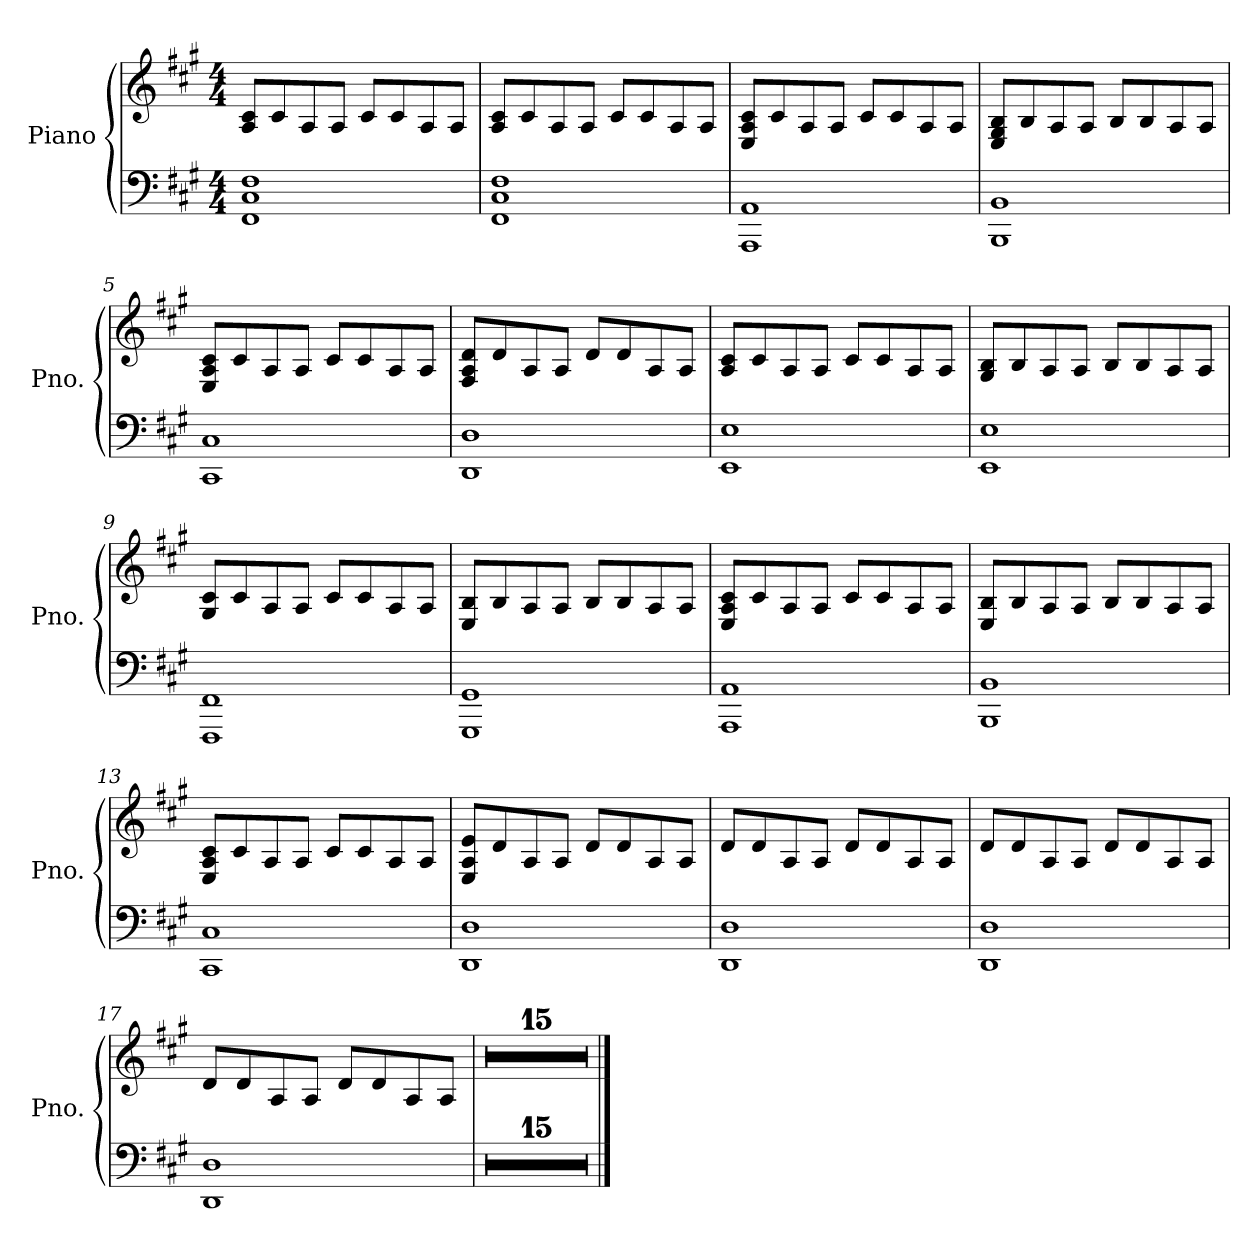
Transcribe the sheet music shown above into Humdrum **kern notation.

**kern	**kern
*part1	*part1
*staff2	*staff1
*I"Piano	*
*I'Pno.	*
*clefF4	*clefG2
*k[f#c#g#]	*k[f#c#g#]
*M4/4	*M4/4
*MM150	*MM150
=1	=1
1FF# 1C# 1F#	8A/ 8c#/L
.	8c#/
.	8A/
.	8A/J
.	8c#/L
.	8c#/
.	8A/
.	8A/J
=2	=2
1FF# 1C# 1F#	8A/ 8c#/L
.	8c#/
.	8A/
.	8A/J
.	8c#/L
.	8c#/
.	8A/
.	8A/J
=3	=3
1AAA 1AA	8E/ 8A/ 8c#/L
.	8c#/
.	8A/
.	8A/J
.	8c#/L
.	8c#/
.	8A/
.	8A/J
!!LO:LB:g=z
=4	=4
1BBB 1BB	8E/ 8G#/ 8B/L
.	8B/
.	8A/
.	8A/J
.	8B/L
.	8B/
.	8A/
.	8A/J
=5	=5
1CC# 1C#	8E/ 8A/ 8c#/L
.	8c#/
.	8A/
.	8A/J
.	8c#/L
.	8c#/
.	8A/
.	8A/J
=6	=6
1DD 1D	8F#/ 8A/ 8d/L
.	8d/
.	8A/
.	8A/J
.	8d/L
.	8d/
.	8A/
.	8A/J
=7	=7
1EE 1E	8A/ 8c#/L
.	8c#/
.	8A/
.	8A/J
.	8c#/L
.	8c#/
.	8A/
.	8A/J
!!LO:LB:g=z
=8	=8
1EE 1E	8G#/ 8B/L
.	8B/
.	8A/
.	8A/J
.	8B/L
.	8B/
.	8A/
.	8A/J
=9	=9
1FFF# 1FF#	8G#/ 8c#/L
.	8c#/
.	8A/
.	8A/J
.	8c#/L
.	8c#/
.	8A/
.	8A/J
=10	=10
1GGG# 1GG#	8E/ 8B/L
.	8B/
.	8A/
.	8A/J
.	8B/L
.	8B/
.	8A/
.	8A/J
!!LO:LB:g=z
=11	=11
1AAA 1AA	8E/ 8A/ 8c#/L
.	8c#/
.	8A/
.	8A/J
.	8c#/L
.	8c#/
.	8A/
.	8A/J
=12	=12
1BBB 1BB	8E/ 8B/L
.	8B/
.	8A/
.	8A/J
.	8B/L
.	8B/
.	8A/
.	8A/J
=13	=13
1CC# 1C#	8E/ 8A/ 8c#/L
.	8c#/
.	8A/
.	8A/J
.	8c#/L
.	8c#/
.	8A/
.	8A/J
=14	=14
1DD 1D	8E/ 8A/ 8e/L
.	8d/
.	8A/
.	8A/J
.	8d/L
.	8d/
.	8A/
.	8A/J
!!LO:LB:g=z
=15	=15
1DD 1D	8d/L
.	8d/
.	8A/
.	8A/J
.	8d/L
.	8d/
.	8A/
.	8A/J
=16	=16
1DD 1D	8d/L
.	8d/
.	8A/
.	8A/J
.	8d/L
.	8d/
.	8A/
.	8A/J
=17	=17
1DD 1D	8d/L
.	8d/
.	8A/
.	8A/J
.	8d/L
.	8d/
.	8A/
.	8A/J
=18	=18
1r	1r
=19	=19
1r	1r
=20	=20
1r	1r
=21	=21
1r	1r
=22	=22
1r	1r
=23	=23
1r	1r
!!LO:PB:g=z
=24	=24
1r	1r
=25	=25
1r	1r
=26	=26
1r	1r
=27	=27
1r	1r
=28	=28
1r	1r
=29	=29
1r	1r
=30	=30
1r	1r
=31	=31
1r	1r
=32	=32
1r	1r
==	==
*-	*-
